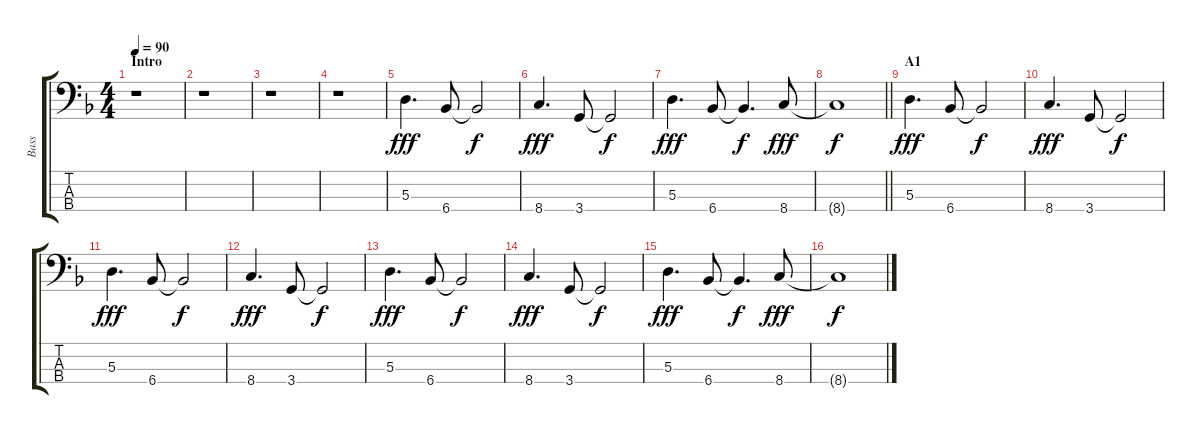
\track ("Bass" "Bass") {instrument electricbassfinger}
\staff {score tabs}
\tuning (G2 D2 A1 E1) {hide}
\ts (4 4)
\section ("" "Intro")
\tempo 90
\clef f4
\ks f
r.1{dy fff instrument electricbassfinger} |
r.1 |
r.1 |
r.1 |
5.3.4{d instrument electricbassfinger} 6.4.8 6.4{t}.2{dy f} |
8.4.4{d dy fff} 3.4.8 3.4{t}.2{dy f} |
5.3.4{d dy fff} 6.4.8 6.4{t}.4{d dy f} 8.4.8{dy fff} |
\barLineRight lightlight
8.4{t}.1{dy f} |
\section ("" "A1")
5.3.4{d dy fff} 6.4.8 6.4{t}.2{dy f} |
8.4.4{d dy fff} 3.4.8 3.4{t}.2{dy f} |
5.3.4{d dy fff} 6.4.8 6.4{t}.2{dy f} |
8.4.4{d dy fff} 3.4.8 3.4{t}.2{dy f} |
5.3.4{d dy fff} 6.4.8 6.4{t}.2{dy f} |
8.4.4{d dy fff} 3.4.8 3.4{t}.2{dy f} |
5.3.4{d dy fff} 6.4.8 6.4{t}.4{d dy f} 8.4.8{dy fff} |
8.4{t}.1{dy f}
